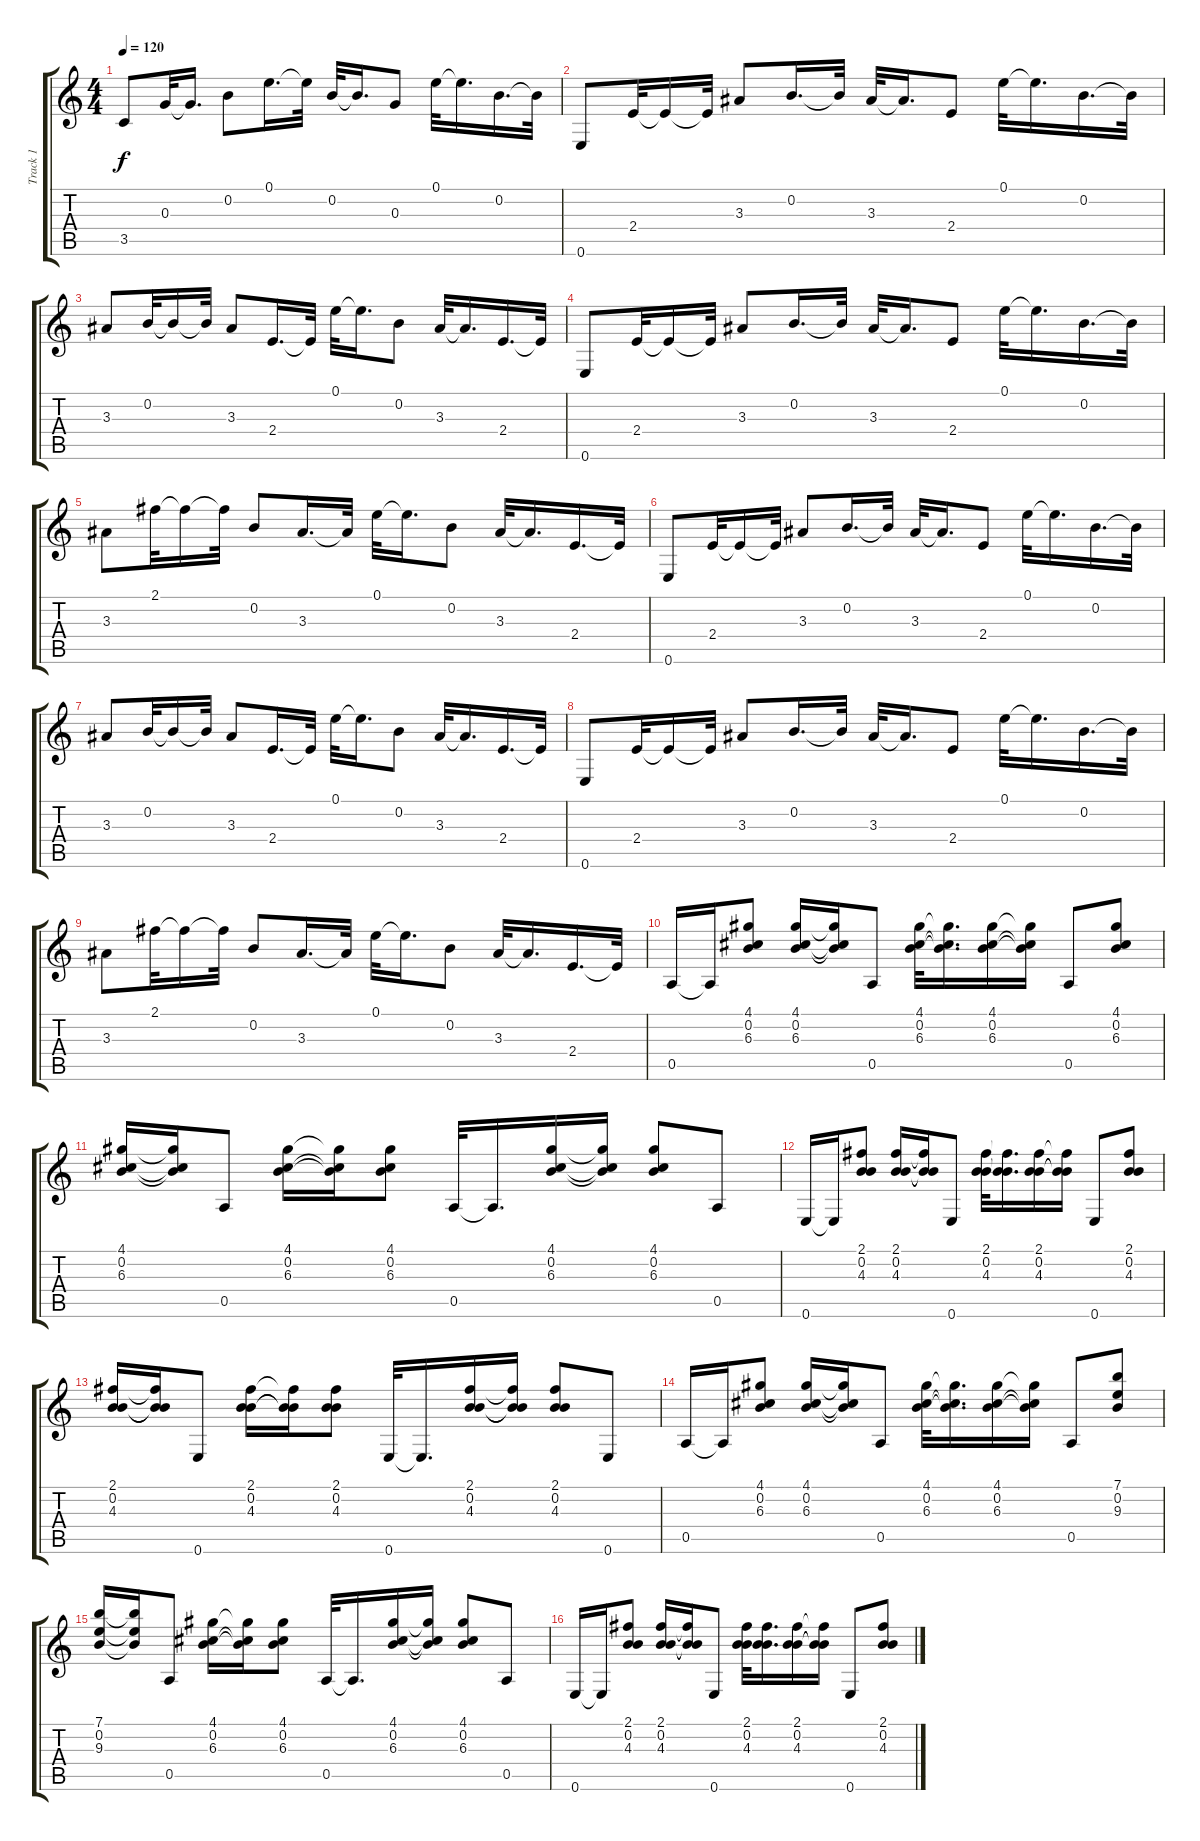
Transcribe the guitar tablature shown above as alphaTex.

\track ("Track 1" "Track 1") {instrument acousticguitarsteel}
\staff {score tabs}
\tuning (E4 B3 G3 D3 A2 E2) {hide}
\ts (4 4)
\tempo 120
\clef g2
\ks c
3.5.8{dy f} 0.3.32 0.3{t}.16{d} 0.2.8 0.1.16{d} 0.1{t}.32 0.2.32 0.2{t}.16{d} 0.3.8 0.1.32 0.1{t}.16{d} 0.2.16{d} 0.2{t}.32 |
0.6.8 2.4.32 2.4{t}.16 2.4{t}.32 3.3.8 0.2.16{d} 0.2{t}.32 3.3.32 3.3{t}.16{d} 2.4.8 0.1.32 0.1{t}.16{d} 0.2.16{d} 0.2{t}.32 |
3.3.8 0.2.32 0.2{t}.16 0.2{t}.32 3.3.8 2.4.16{d} 2.4{t}.32 0.1.32 0.1{t}.16{d} 0.2.8 3.3.32 3.3{t}.16{d} 2.4.16{d} 2.4{t}.32 |
0.6.8 2.4.32 2.4{t}.16 2.4{t}.32 3.3.8 0.2.16{d} 0.2{t}.32 3.3.32 3.3{t}.16{d} 2.4.8 0.1.32 0.1{t}.16{d} 0.2.16{d} 0.2{t}.32 |
3.3.8 2.1.32 2.1{t}.16 2.1{t}.32 0.2.8 3.3.16{d} 3.3{t}.32 0.1.32 0.1{t}.16{d} 0.2.8 3.3.32 3.3{t}.16{d} 2.4.16{d} 2.4{t}.32 |
0.6.8 2.4.32 2.4{t}.16 2.4{t}.32 3.3.8 0.2.16{d} 0.2{t}.32 3.3.32 3.3{t}.16{d} 2.4.8 0.1.32 0.1{t}.16{d} 0.2.16{d} 0.2{t}.32 |
3.3.8 0.2.32 0.2{t}.16 0.2{t}.32 3.3.8 2.4.16{d} 2.4{t}.32 0.1.32 0.1{t}.16{d} 0.2.8 3.3.32 3.3{t}.16{d} 2.4.16{d} 2.4{t}.32 |
0.6.8 2.4.32 2.4{t}.16 2.4{t}.32 3.3.8 0.2.16{d} 0.2{t}.32 3.3.32 3.3{t}.16{d} 2.4.8 0.1.32 0.1{t}.16{d} 0.2.16{d} 0.2{t}.32 |
3.3.8 2.1.32 2.1{t}.16 2.1{t}.32 0.2.8 3.3.16{d} 3.3{t}.32 0.1.32 0.1{t}.16{d} 0.2.8 3.3.32 3.3{t}.16{d} 2.4.16{d} 2.4{t}.32 |
0.5.16 0.5{t}.16 (4.1 0.2 6.3).8 (4.1 0.2 6.3).16 (4.1{t} 0.2{t} 6.3{t}).16 0.5.8 (4.1 0.2 6.3).32 (4.1{t} 0.2{t} 6.3{t}).16{d} (4.1 0.2 6.3).16 (4.1{t} 0.2{t} 6.3{t}).16 0.5.8 (4.1 0.2 6.3).8 |
(4.1 0.2 6.3).16 (4.1{t} 0.2{t} 6.3{t}).16 0.5.8 (4.1 0.2 6.3).16 (4.1{t} 0.2{t} 6.3{t}).16 (4.1 0.2 6.3).8 0.5.32 0.5{t}.16{d} (4.1 0.2 6.3).16 (4.1{t} 0.2{t} 6.3{t}).16 (4.1 0.2 6.3).8 0.5.8 |
0.6.16 0.6{t}.16 (2.1 0.2 4.3).8 (2.1 0.2 4.3).16 (2.1{t} 0.2{t} 4.3{t}).16 0.6.8 (2.1 0.2 4.3).32 (2.1{t} 0.2{t} 4.3{t}).16{d} (2.1 0.2 4.3).16 (2.1{t} 0.2{t} 4.3{t}).16 0.6.8 (2.1 0.2 4.3).8 |
(2.1 0.2 4.3).16 (2.1{t} 0.2{t} 4.3{t}).16 0.6.8 (2.1 0.2 4.3).16 (2.1{t} 0.2{t} 4.3{t}).16 (2.1 0.2 4.3).8 0.6.32 0.6{t}.16{d} (2.1 0.2 4.3).16 (2.1{t} 0.2{t} 4.3{t}).16 (2.1 0.2 4.3).8 0.6.8 |
0.5.16 0.5{t}.16 (4.1 0.2 6.3).8 (4.1 0.2 6.3).16 (4.1{t} 0.2{t} 6.3{t}).16 0.5.8 (4.1 0.2 6.3).32 (4.1{t} 0.2{t} 6.3{t}).16{d} (4.1 0.2 6.3).16 (4.1{t} 0.2{t} 6.3{t}).16 0.5.8 (7.1 0.2 9.3).8 |
(7.1 0.2 9.3).16 (7.1{t} 0.2{t} 9.3{t}).16 0.5.8 (4.1 0.2 6.3).16 (4.1{t} 0.2{t} 6.3{t}).16 (4.1 0.2 6.3).8 0.5.32 0.5{t}.16{d} (4.1 0.2 6.3).16 (4.1{t} 0.2{t} 6.3{t}).16 (4.1 0.2 6.3).8 0.5.8 |
0.6.16 0.6{t}.16 (2.1 0.2 4.3).8 (2.1 0.2 4.3).16 (2.1{t} 0.2{t} 4.3{t}).16 0.6.8 (2.1 0.2 4.3).32 (2.1{t} 0.2{t} 4.3{t}).16{d} (2.1 0.2 4.3).16 (2.1{t} 0.2{t} 4.3{t}).16 0.6.8 (2.1 0.2 4.3).8
